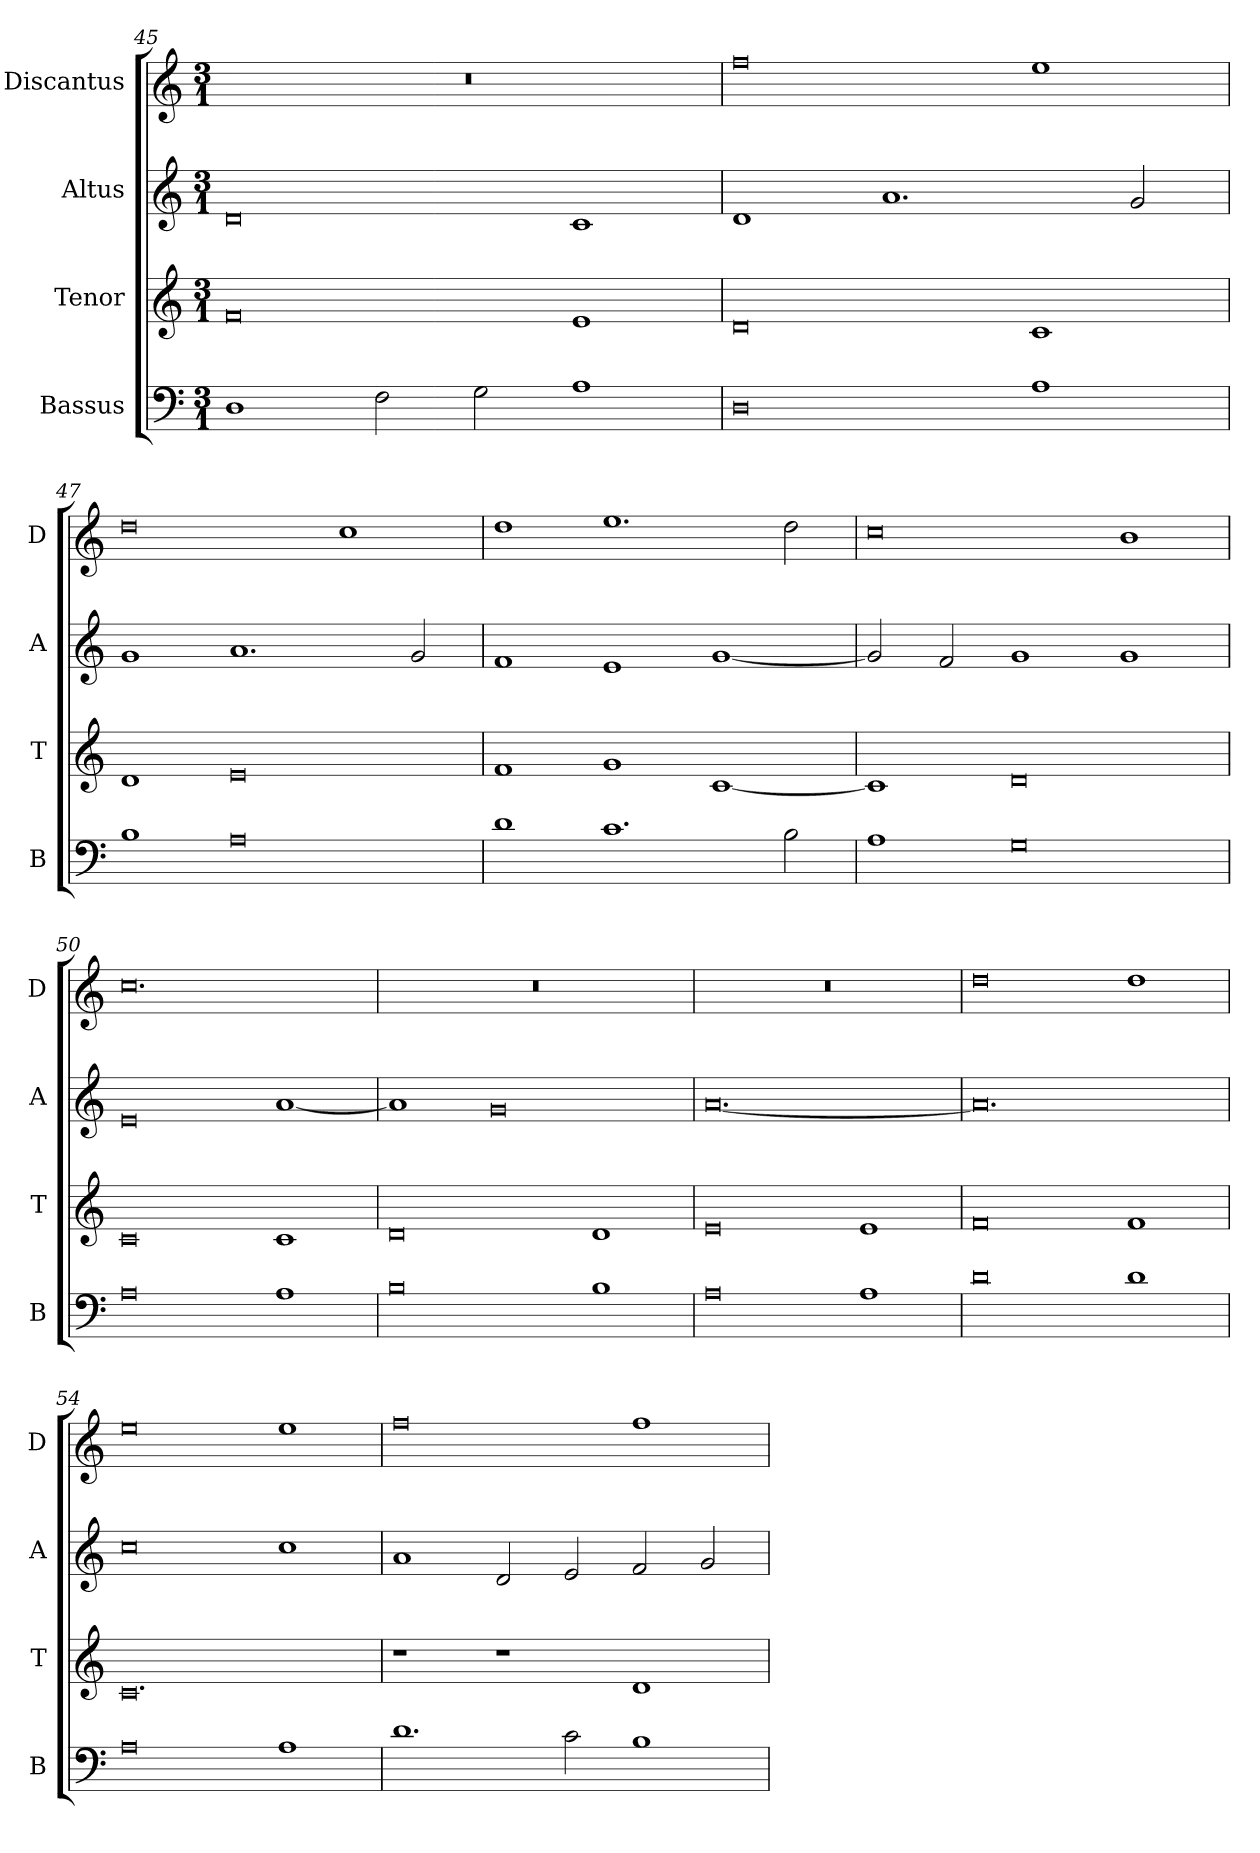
**kern	**kern	**kern	**kern
*part4	*part3	*part2	*part1
*staff4	*staff3	*staff2	*staff1
*I"Bassus	*I"Tenor	*I"Altus	*I"Discantus
*I'B	*I'T	*I'A	*I'D
*clefF4	*clefG2	*clefG2	*clefG2
*k[]	*k[]	*k[]	*k[]
*M3/1	*M3/1	*M3/1	*M3/1
=45	=45	=45	=45
1D	0f	0d	0.r
2F\	.	.	.
2G\	.	.	.
1A	1e	1c	.
=46	=46	=46	=46
0D	0d	1d	0ff
.	.	1.a	.
1A	1c	.	1ee
.	.	2g/	.
=47	=47	=47	=47
1B	1d	1g	0dd
0A	0e	1.a	.
.	.	.	1cc
.	.	2g/	.
=48	=48	=48	=48
1d	1f	1f	1dd
1.c	1g	1e	1.ee
.	[1c	[1g	.
2B\	.	.	2dd\
=49	=49	=49	=49
1A	1c]	2g/]	0cc
.	.	2f/	.
0G	0d	1g	.
.	.	1g	1b
=50	=50	=50	=50
0A	0c	0e	0.cc
1A	1c	[1a	.
=51	=51	=51	=51
0B	0d	1a]	0.r
.	.	0g	.
1B	1d	.	.
=52	=52	=52	=52
0A	0e	[0.a	0.r
1A	1e	.	.
=53	=53	=53	=53
0d	0f	0.a]	0dd
1d	1f	.	1dd
=54	=54	=54	=54
0A	0.c	0cc	0ee
1A	.	1cc	1ee
=55	=55	=55	=55
1.d	1r	1a	0ff
.	1r	2d/	.
2c\	.	2e/	.
1B	1d	2f/	1ff
.	.	2g/	.
=	=	=	=
*-	*-	*-	*-
